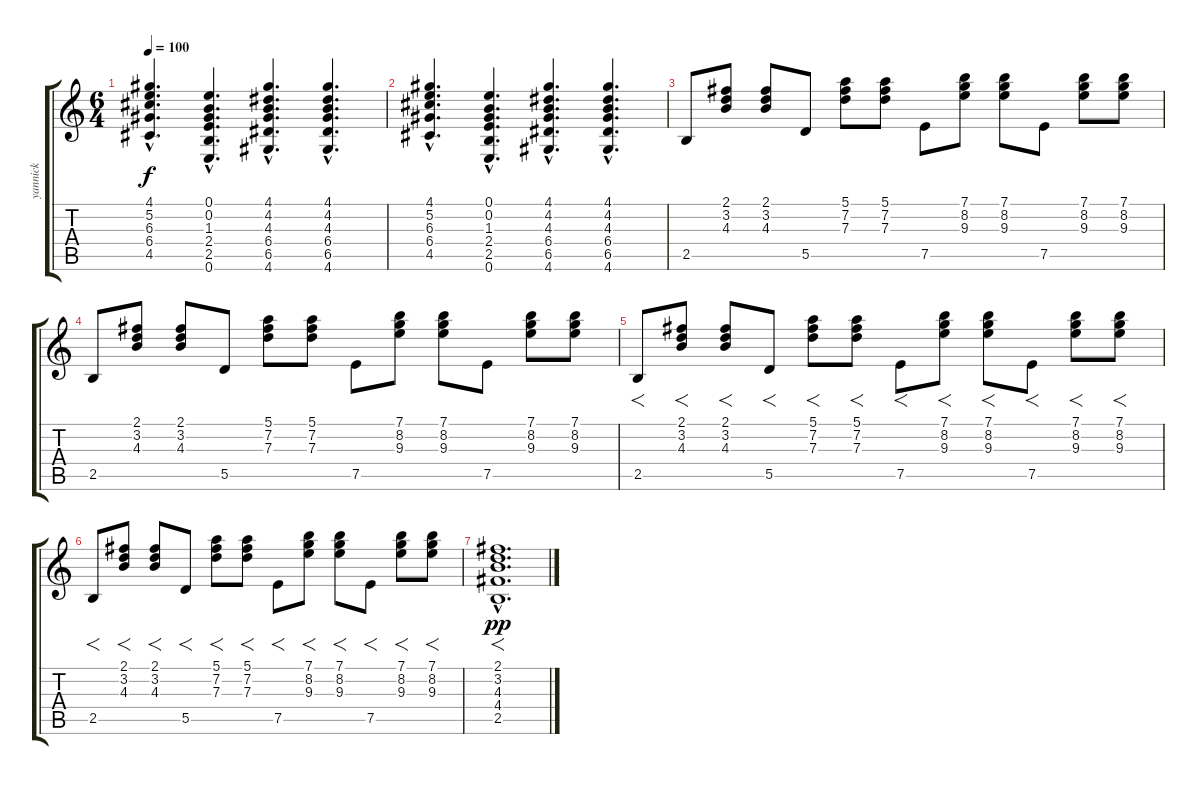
\track ("yannick" "yannick") {instrument electricguitarmuted}
\staff {score tabs}
\tuning (E4 B3 G3 D3 A2 E2) {hide}
\ts (6 4)
\tempo 100
\clef g2
\ks c
(4.1{hac} 5.2{hac} 6.3{hac} 6.4{hac} 4.5{hac}).4{d dy f} (0.1{hac} 0.2{hac} 1.3{hac} 2.4{hac} 2.5{hac} 0.6{hac}).4{d} (4.1{hac} 4.2{hac} 4.3{hac} 6.4{hac} 6.5{hac} 4.6{hac}).4{d} (4.1{hac} 4.2{hac} 4.3{hac} 6.4{hac} 6.5{hac} 4.6{hac}).4{d} |
(4.1{hac} 5.2{hac} 6.3{hac} 6.4{hac} 4.5{hac}).4{d} (0.1{hac} 0.2{hac} 1.3{hac} 2.4{hac} 2.5{hac} 0.6{hac}).4{d} (4.1{hac} 4.2{hac} 4.3{hac} 6.4{hac} 6.5{hac} 4.6{hac}).4{d} (4.1{hac} 4.2{hac} 4.3{hac} 6.4{hac} 6.5{hac} 4.6{hac}).4{d} |
2.5.8 (2.1 3.2 4.3).8 (2.1 3.2 4.3).8 5.5.8 (5.1 7.2 7.3).8 (5.1 7.2 7.3).8 7.5.8 (7.1 8.2 9.3).8 (7.1 8.2 9.3).8 7.5.8 (7.1 8.2 9.3).8 (7.1 8.2 9.3).8 |
2.5.8 (2.1 3.2 4.3).8 (2.1 3.2 4.3).8 5.5.8 (5.1 7.2 7.3).8 (5.1 7.2 7.3).8 7.5.8 (7.1 8.2 9.3).8 (7.1 8.2 9.3).8 7.5.8 (7.1 8.2 9.3).8 (7.1 8.2 9.3).8 |
2.5.8{f} (2.1 3.2 4.3).8{f} (2.1 3.2 4.3).8{f} 5.5.8{f} (5.1 7.2 7.3).8{f} (5.1 7.2 7.3).8{f} 7.5.8{f} (7.1 8.2 9.3).8{f} (7.1 8.2 9.3).8{f} 7.5.8{f} (7.1 8.2 9.3).8{f} (7.1 8.2 9.3).8{f} |
2.5.8{f} (2.1 3.2 4.3).8{f} (2.1 3.2 4.3).8{f} 5.5.8{f} (5.1 7.2 7.3).8{f} (5.1 7.2 7.3).8{f} 7.5.8{f} (7.1 8.2 9.3).8{f} (7.1 8.2 9.3).8{f} 7.5.8{f} (7.1 8.2 9.3).8{f} (7.1 8.2 9.3).8{f} |
(2.1{hac} 3.2{hac} 4.3{hac} 4.4{hac} 2.5{hac}).1{f d dy pp}
